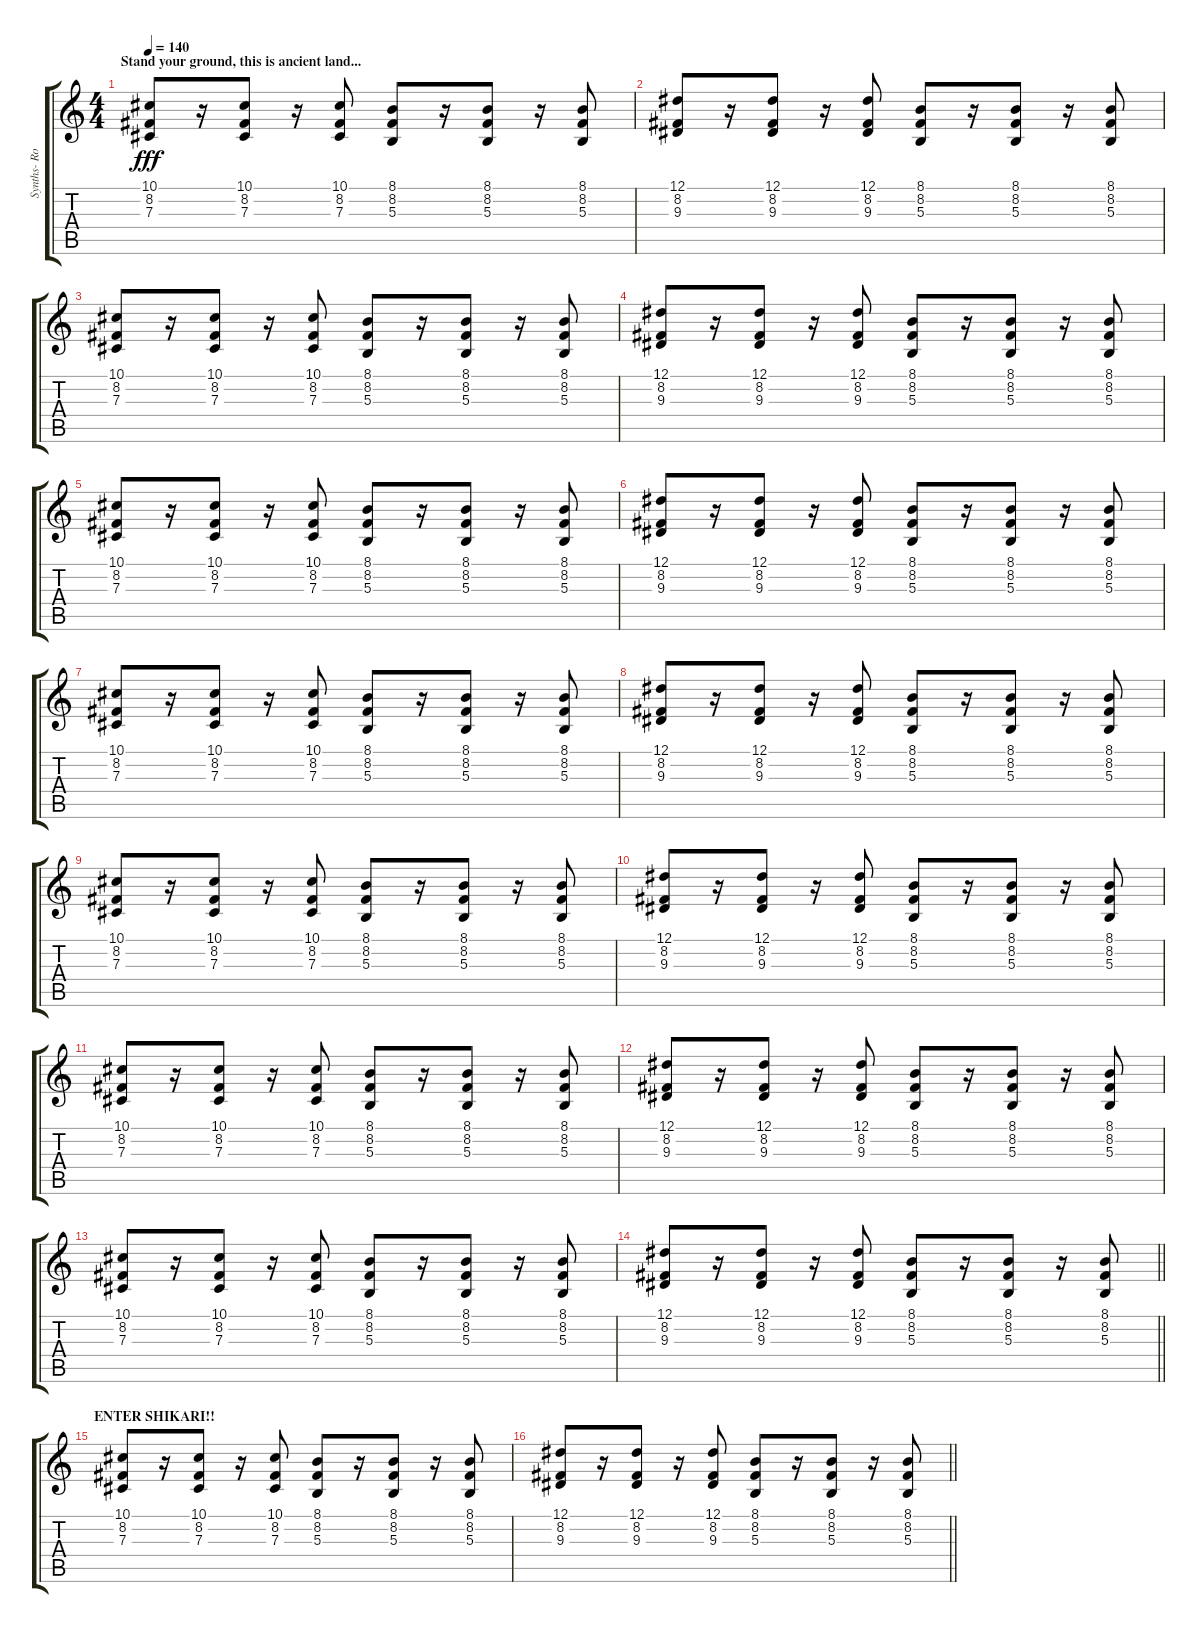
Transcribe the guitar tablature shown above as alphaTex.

\track ("Synths- Rou" "Synths- Ro") {instrument lead2sawtooth}
\staff {score tabs}
\tuning (Eb4 Bb3 Gb3 Db3 Ab2 Db2) {hide}
\ts (4 4)
\section ("" "Stand your ground, this is ancient land...")
\tempo 140
\clef g2
\ks c
(10.1 8.2 7.3).8{dy fff} r.16 (10.1 8.2 7.3).8 r.16 (10.1 8.2 7.3).8 (8.1 8.2 5.3).8 r.16 (8.1 8.2 5.3).8 r.16 (8.1 8.2 5.3).8 |
(12.1 8.2 9.3).8 r.16 (12.1 8.2 9.3).8 r.16 (12.1 8.2 9.3).8 (8.1 8.2 5.3).8 r.16 (8.1 8.2 5.3).8 r.16 (8.1 8.2 5.3).8 |
(10.1 8.2 7.3).8 r.16 (10.1 8.2 7.3).8 r.16 (10.1 8.2 7.3).8 (8.1 8.2 5.3).8 r.16 (8.1 8.2 5.3).8 r.16 (8.1 8.2 5.3).8 |
(12.1 8.2 9.3).8 r.16 (12.1 8.2 9.3).8 r.16 (12.1 8.2 9.3).8 (8.1 8.2 5.3).8 r.16 (8.1 8.2 5.3).8 r.16 (8.1 8.2 5.3).8 |
(10.1 8.2 7.3).8 r.16 (10.1 8.2 7.3).8 r.16 (10.1 8.2 7.3).8 (8.1 8.2 5.3).8 r.16 (8.1 8.2 5.3).8 r.16 (8.1 8.2 5.3).8 |
(12.1 8.2 9.3).8 r.16 (12.1 8.2 9.3).8 r.16 (12.1 8.2 9.3).8 (8.1 8.2 5.3).8 r.16 (8.1 8.2 5.3).8 r.16 (8.1 8.2 5.3).8 |
(10.1 8.2 7.3).8 r.16 (10.1 8.2 7.3).8 r.16 (10.1 8.2 7.3).8 (8.1 8.2 5.3).8 r.16 (8.1 8.2 5.3).8 r.16 (8.1 8.2 5.3).8 |
(12.1 8.2 9.3).8 r.16 (12.1 8.2 9.3).8 r.16 (12.1 8.2 9.3).8 (8.1 8.2 5.3).8 r.16 (8.1 8.2 5.3).8 r.16 (8.1 8.2 5.3).8 |
(10.1 8.2 7.3).8 r.16 (10.1 8.2 7.3).8 r.16 (10.1 8.2 7.3).8 (8.1 8.2 5.3).8 r.16 (8.1 8.2 5.3).8 r.16 (8.1 8.2 5.3).8 |
(12.1 8.2 9.3).8 r.16 (12.1 8.2 9.3).8 r.16 (12.1 8.2 9.3).8 (8.1 8.2 5.3).8 r.16 (8.1 8.2 5.3).8 r.16 (8.1 8.2 5.3).8 |
(10.1 8.2 7.3).8 r.16 (10.1 8.2 7.3).8 r.16 (10.1 8.2 7.3).8 (8.1 8.2 5.3).8 r.16 (8.1 8.2 5.3).8 r.16 (8.1 8.2 5.3).8 |
(12.1 8.2 9.3).8 r.16 (12.1 8.2 9.3).8 r.16 (12.1 8.2 9.3).8 (8.1 8.2 5.3).8 r.16 (8.1 8.2 5.3).8 r.16 (8.1 8.2 5.3).8 |
(10.1 8.2 7.3).8 r.16 (10.1 8.2 7.3).8 r.16 (10.1 8.2 7.3).8 (8.1 8.2 5.3).8 r.16 (8.1 8.2 5.3).8 r.16 (8.1 8.2 5.3).8 |
\barLineRight lightlight
(12.1 8.2 9.3).8 r.16 (12.1 8.2 9.3).8 r.16 (12.1 8.2 9.3).8 (8.1 8.2 5.3).8 r.16 (8.1 8.2 5.3).8 r.16 (8.1 8.2 5.3).8 |
\section ("" "ENTER SHIKARI!!")
(10.1 8.2 7.3).8 r.16 (10.1 8.2 7.3).8 r.16 (10.1 8.2 7.3).8 (8.1 8.2 5.3).8 r.16 (8.1 8.2 5.3).8 r.16 (8.1 8.2 5.3).8 |
\barLineRight lightlight
(12.1 8.2 9.3).8 r.16 (12.1 8.2 9.3).8 r.16 (12.1 8.2 9.3).8 (8.1 8.2 5.3).8 r.16 (8.1 8.2 5.3).8 r.16 (8.1 8.2 5.3).8
